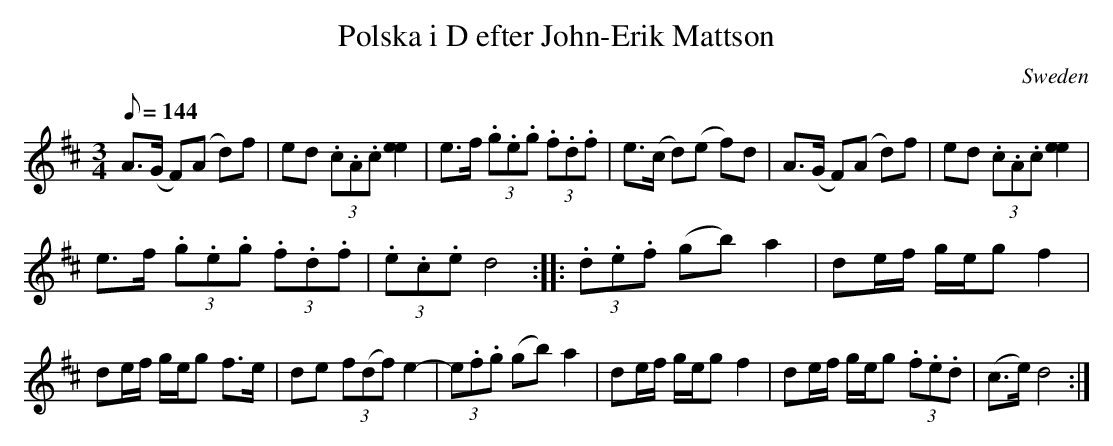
X:1
T:Polska i D efter John-Erik Mattson
L:1/8
M:3/4
O:Sweden
Q:144
K:D
A>(G F)(A d)f | ed (3.c.A.c [e2e2] | \
e>f (3.g.e.g (3.f.d.f | e>(c d)(e f)d |\
A>(G F)(A d)f | ed (3.c.A.c [e2e2] |
e>f (3.g.e.g (3.f.d.f | (3.e.c.e d4 ::\
(3.d.e.f (gb) a2 | de/f/ g/e/g f2 |
de/f/ g/e/g f>e | de (3f(df) e2-| \
(3e.f.g (gb) a2 | de/f/ g/e/g f2 | \
de/f/ g/e/g (3.f.e.d | (c>e) d4 :|
